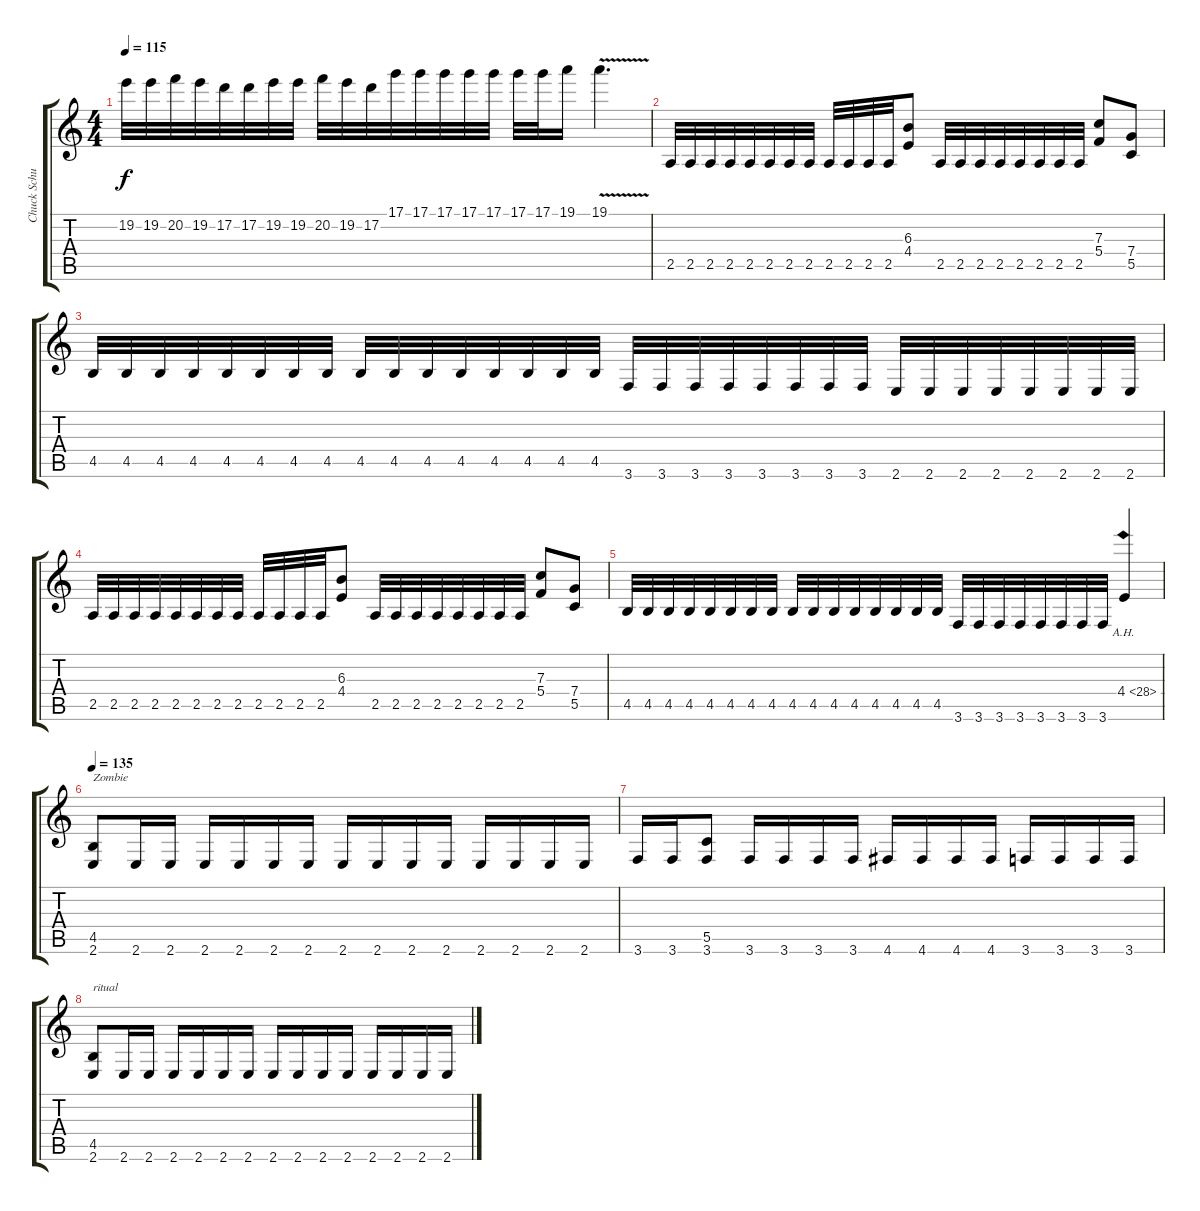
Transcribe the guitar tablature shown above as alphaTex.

\track ("Chuck Schuldiner" "Chuck Schu") {instrument distortionguitar}
\staff {score tabs}
\tuning (D4 A3 F3 C3 G2 D2) {hide}
\ts (4 4)
\tempo 115
\clef g2
\ks c
19.2.32{dy f} 19.2.32 20.2.32 19.2.32 17.2.32 17.2.32 19.2.32 19.2.32 20.2.32 19.2.32 17.2.32 17.1.32 17.1.32 17.1.32 17.1.32 17.1.32 17.1.32 17.1.32 19.1.16 19.1{v}.4{d} |
2.5.32 2.5.32 2.5.32 2.5.32 2.5.32 2.5.32 2.5.32 2.5.32 2.5.32 2.5.32 2.5.32 2.5.32 (6.3 4.4).8 2.5.32 2.5.32 2.5.32 2.5.32 2.5.32 2.5.32 2.5.32 2.5.32 (7.3 5.4).8 (7.4 5.5).8 |
4.5.32 4.5.32 4.5.32 4.5.32 4.5.32 4.5.32 4.5.32 4.5.32 4.5.32 4.5.32 4.5.32 4.5.32 4.5.32 4.5.32 4.5.32 4.5.32 3.6.32 3.6.32 3.6.32 3.6.32 3.6.32 3.6.32 3.6.32 3.6.32 2.6.32 2.6.32 2.6.32 2.6.32 2.6.32 2.6.32 2.6.32 2.6.32 |
2.5.32 2.5.32 2.5.32 2.5.32 2.5.32 2.5.32 2.5.32 2.5.32 2.5.32 2.5.32 2.5.32 2.5.32 (6.3 4.4).8 2.5.32 2.5.32 2.5.32 2.5.32 2.5.32 2.5.32 2.5.32 2.5.32 (7.3 5.4).8 (7.4 5.5).8 |
4.5.32 4.5.32 4.5.32 4.5.32 4.5.32 4.5.32 4.5.32 4.5.32 4.5.32 4.5.32 4.5.32 4.5.32 4.5.32 4.5.32 4.5.32 4.5.32 3.6.32 3.6.32 3.6.32 3.6.32 3.6.32 3.6.32 3.6.32 3.6.32 4.4{ah 24}.4 |
\tempo 128
\tempo 135
(4.5 2.6).8{txt "Zombie"} 2.6.16 2.6.16 2.6.16 2.6.16 2.6.16 2.6.16 2.6.16 2.6.16 2.6.16 2.6.16 2.6.16 2.6.16 2.6.16 2.6.16 |
3.6.16 3.6.16 (5.5 3.6).8 3.6.16 3.6.16 3.6.16 3.6.16 4.6.16 4.6.16 4.6.16 4.6.16 3.6.16 3.6.16 3.6.16 3.6.16 |
(4.5 2.6).8{txt "ritual"} 2.6.16 2.6.16 2.6.16 2.6.16 2.6.16 2.6.16 2.6.16 2.6.16 2.6.16 2.6.16 2.6.16 2.6.16 2.6.16 2.6.16
